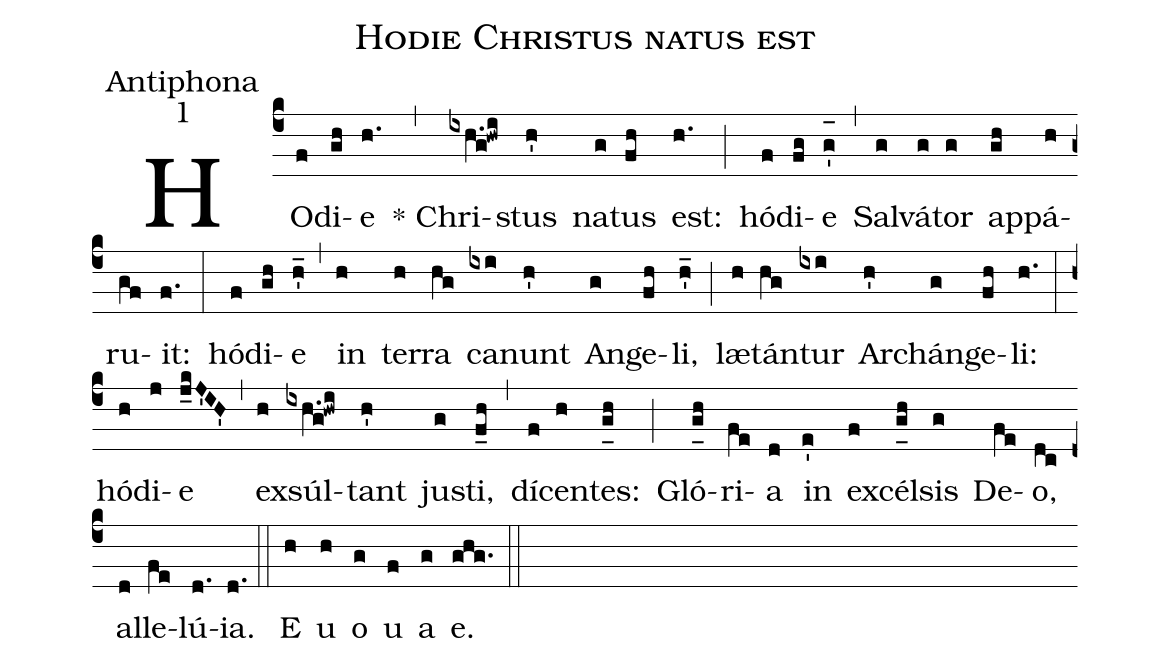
name:Hodie Christus natus est;
office-part:Antiphona;
mode:1;
%%
(c4) HO(f)di(gh)e(h.) (,) * Chri(ixh.g!hwi)stus(h') na(g)tus(fh) est:(h.) (;) hó(f)di(fg)e(g'_[oh:h]) (,) Sal(g)vá(g)tor(g) ap(gh)pá(h)ru(gf)it:(f.) (:) hó(f)di(gh)e(h'_) (,) in(h) ter(h)ra(hg) ca(ixi)nunt(h') An(g)ge(fh)li,(h'_) (;) læ(h)<nlba>tán(hg)tur</nlba>(ixi) Ar(h')chán(g)ge(fh)li:(h.) (:) hó(h)di(j)e(j_kJ'IH') (,) ex(h)súl(ixh.g!hwi)tant(h') ju(g)sti,(f_h) (,) dí(f)cen(h)tes:(g_[uh:l]h) (;) Gló(g_[uh:l]h)ri(fe)a(d) in(e') ex(f)cél(g_[uh:l]h)sis(g) De(fe)o,(dc) al(d)le(fe)lú(d.){ia}.(d.) (::) <eu>E(h) u(h) o(g) u(f) a(g) e.</eu>(ghg.) (::)
